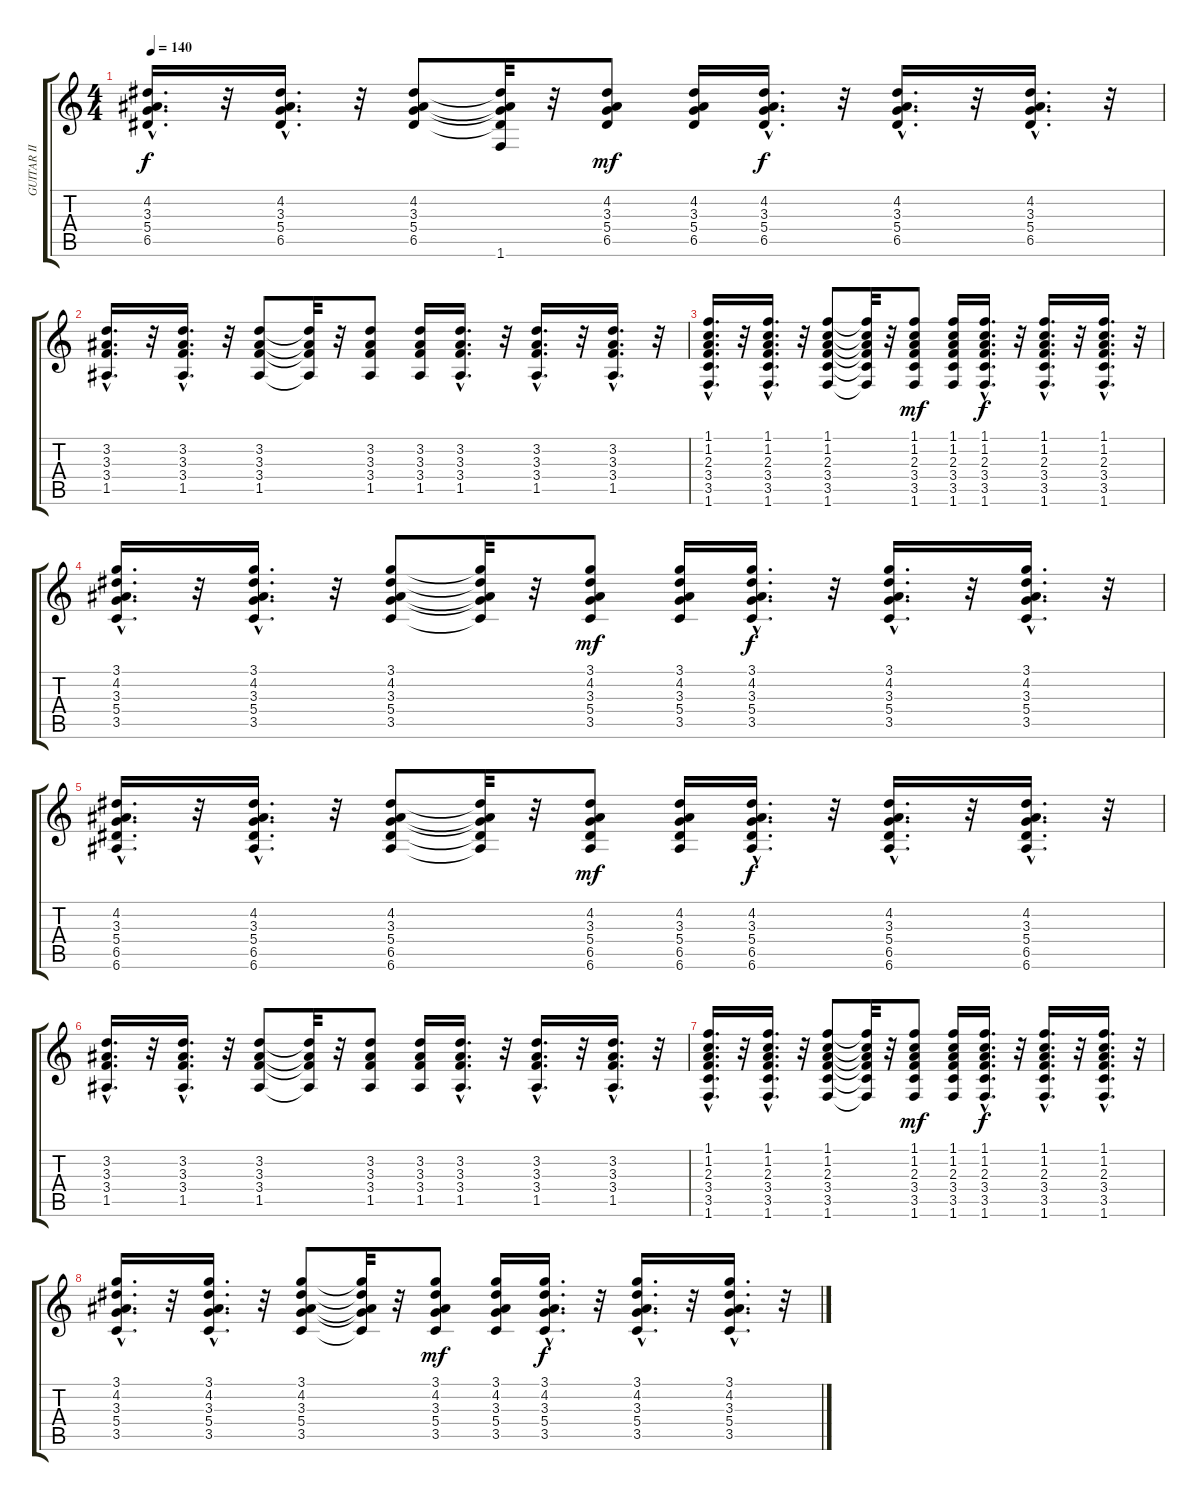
\track ("GUITAR II" "GUITAR II") {instrument acousticguitarsteel}
\staff {score tabs}
\tuning (E4 B3 G3 D3 A2 E2) {hide}
\ts (4 4)
\tempo 140
\clef g2
\ks c
(4.2{hac} 3.3{hac} 5.4{hac} 6.5{hac}).16{d dy f} r.32 (4.2{hac} 3.3{hac} 5.4{hac} 6.5{hac}).16{d} r.32 (4.2 3.3 5.4 6.5).8 (4.2{t} 3.3{t} 5.4{t} 6.5{t} 1.6{t}).32 r.32 (4.2 3.3 5.4 6.5).8{dy mf} (4.2 3.3 5.4 6.5).16 (4.2{hac} 3.3{hac} 5.4{hac} 6.5{hac}).16{d dy f} r.32 (4.2{hac} 3.3{hac} 5.4{hac} 6.5{hac}).16{d} r.32 (4.2{hac} 3.3{hac} 5.4{hac} 6.5{hac}).16{d} r.32 |
(3.2{hac} 3.3{hac} 3.4{hac} 1.5{hac}).16{d} r.32 (3.2{hac} 3.3{hac} 3.4{hac} 1.5{hac}).16{d} r.32 (3.2 3.3 3.4 1.5).8 (3.2{t} 3.3{t} 3.4{t} 1.5{t}).32 r.32 (3.2 3.3 3.4 1.5).8 (3.2 3.3 3.4 1.5).16 (3.2{hac} 3.3{hac} 3.4{hac} 1.5{hac}).16{d} r.32 (3.2{hac} 3.3{hac} 3.4{hac} 1.5{hac}).16{d} r.32 (3.2{hac} 3.3{hac} 3.4{hac} 1.5{hac}).16{d} r.32 |
(1.1{hac} 1.2{hac} 2.3{hac} 3.4{hac} 3.5{hac} 1.6{hac}).16{d} r.32 (1.1{hac} 1.2{hac} 2.3{hac} 3.4{hac} 3.5{hac} 1.6{hac}).16{d} r.32 (1.1 1.2 2.3 3.4 3.5 1.6).8 (1.1{t} 1.2{t} 2.3{t} 3.4{t} 3.5{t} 1.6{t}).32 r.32 (1.1 1.2 2.3 3.4 3.5 1.6).8{dy mf} (1.1 1.2 2.3 3.4 3.5 1.6).16 (1.1{hac} 1.2{hac} 2.3{hac} 3.4{hac} 3.5{hac} 1.6{hac}).16{d dy f} r.32 (1.1{hac} 1.2{hac} 2.3{hac} 3.4{hac} 3.5{hac} 1.6{hac}).16{d} r.32 (1.1{hac} 1.2{hac} 2.3{hac} 3.4{hac} 3.5{hac} 1.6{hac}).16{d} r.32 |
(3.1{hac} 4.2{hac} 3.3{hac} 5.4{hac} 3.5{hac}).16{d} r.32 (3.1{hac} 4.2{hac} 3.3{hac} 5.4{hac} 3.5{hac}).16{d} r.32 (3.1 4.2 3.3 5.4 3.5).8 (3.1{t} 4.2{t} 3.3{t} 5.4{t} 3.5{t}).32 r.32 (3.1 4.2 3.3 5.4 3.5).8{dy mf} (3.1 4.2 3.3 5.4 3.5).16 (3.1{hac} 4.2{hac} 3.3{hac} 5.4{hac} 3.5{hac}).16{d dy f} r.32 (3.1{hac} 4.2{hac} 3.3{hac} 5.4{hac} 3.5{hac}).16{d} r.32 (3.1{hac} 4.2{hac} 3.3{hac} 5.4{hac} 3.5{hac}).16{d} r.32 |
(4.2{hac} 3.3{hac} 5.4{hac} 6.5{hac} 6.6{hac}).16{d} r.32 (4.2{hac} 3.3{hac} 5.4{hac} 6.5{hac} 6.6{hac}).16{d} r.32 (4.2 3.3 5.4 6.5 6.6).8 (4.2{t} 3.3{t} 5.4{t} 6.5{t} 6.6{t}).32 r.32 (4.2 3.3 5.4 6.5 6.6).8{dy mf} (4.2 3.3 5.4 6.5 6.6).16 (4.2{hac} 3.3{hac} 5.4{hac} 6.5{hac} 6.6{hac}).16{d dy f} r.32 (4.2{hac} 3.3{hac} 5.4{hac} 6.5{hac} 6.6{hac}).16{d} r.32 (4.2{hac} 3.3{hac} 5.4{hac} 6.5{hac} 6.6{hac}).16{d} r.32 |
(3.2{hac} 3.3{hac} 3.4{hac} 1.5{hac}).16{d} r.32 (3.2{hac} 3.3{hac} 3.4{hac} 1.5{hac}).16{d} r.32 (3.2 3.3 3.4 1.5).8 (3.2{t} 3.3{t} 3.4{t} 1.5{t}).32 r.32 (3.2 3.3 3.4 1.5).8 (3.2 3.3 3.4 1.5).16 (3.2{hac} 3.3{hac} 3.4{hac} 1.5{hac}).16{d} r.32 (3.2{hac} 3.3{hac} 3.4{hac} 1.5{hac}).16{d} r.32 (3.2{hac} 3.3{hac} 3.4{hac} 1.5{hac}).16{d} r.32 |
(1.1{hac} 1.2{hac} 2.3{hac} 3.4{hac} 3.5{hac} 1.6{hac}).16{d} r.32 (1.1{hac} 1.2{hac} 2.3{hac} 3.4{hac} 3.5{hac} 1.6{hac}).16{d} r.32 (1.1 1.2 2.3 3.4 3.5 1.6).8 (1.1{t} 1.2{t} 2.3{t} 3.4{t} 3.5{t} 1.6{t}).32 r.32 (1.1 1.2 2.3 3.4 3.5 1.6).8{dy mf} (1.1 1.2 2.3 3.4 3.5 1.6).16 (1.1{hac} 1.2{hac} 2.3{hac} 3.4{hac} 3.5{hac} 1.6{hac}).16{d dy f} r.32 (1.1{hac} 1.2{hac} 2.3{hac} 3.4{hac} 3.5{hac} 1.6{hac}).16{d} r.32 (1.1{hac} 1.2{hac} 2.3{hac} 3.4{hac} 3.5{hac} 1.6{hac}).16{d} r.32 |
(3.1{hac} 4.2{hac} 3.3{hac} 5.4{hac} 3.5{hac}).16{d} r.32 (3.1{hac} 4.2{hac} 3.3{hac} 5.4{hac} 3.5{hac}).16{d} r.32 (3.1 4.2 3.3 5.4 3.5).8 (3.1{t} 4.2{t} 3.3{t} 5.4{t} 3.5{t}).32 r.32 (3.1 4.2 3.3 5.4 3.5).8{dy mf} (3.1 4.2 3.3 5.4 3.5).16 (3.1{hac} 4.2{hac} 3.3{hac} 5.4{hac} 3.5{hac}).16{d dy f} r.32 (3.1{hac} 4.2{hac} 3.3{hac} 5.4{hac} 3.5{hac}).16{d} r.32 (3.1{hac} 4.2{hac} 3.3{hac} 5.4{hac} 3.5{hac}).16{d} r.32
